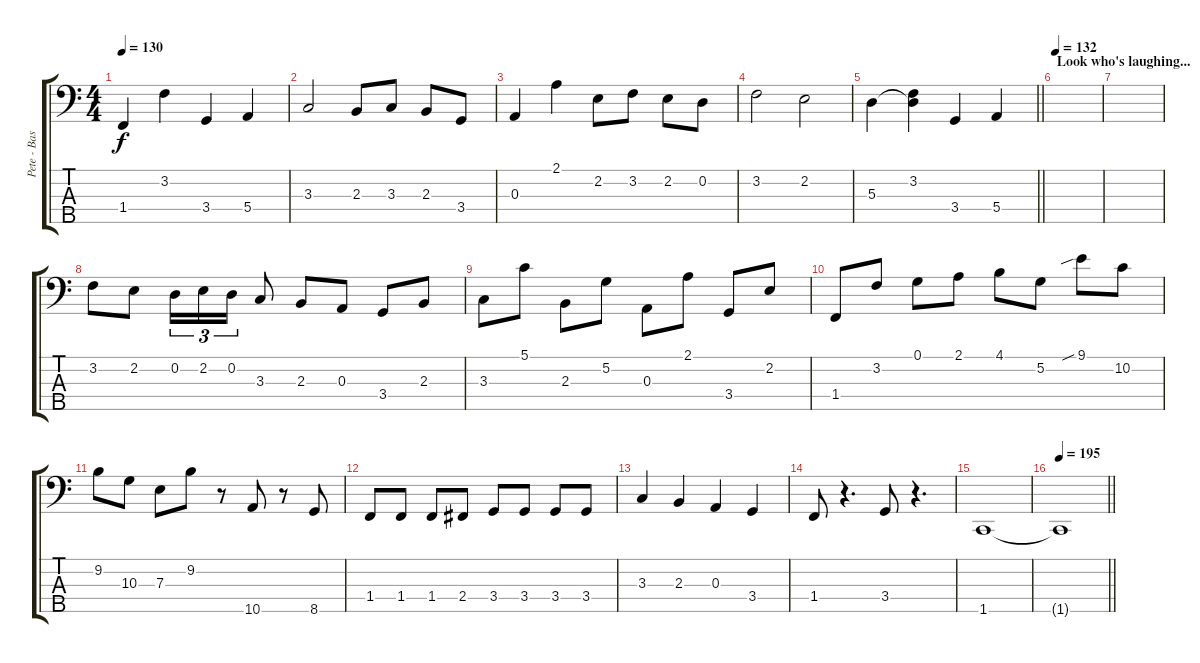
\track ("Pete - Bass" "Pete - Bas") {instrument acousticbass}
\staff {score tabs}
\tuning (G2 D2 A1 E1 B0) {hide}
\ts (4 4)
\tempo 130
\clef f4
\ks c
1.4.4{dy f} 3.2.4 3.4.4 5.4.4 |
3.3.2 2.3.8 3.3.8 2.3.8 3.4.8 |
0.3.4 2.1.4 2.2.8 3.2.8 2.2.8 0.2.8 |
3.2.2 2.2.2 |
\barLineRight lightlight
5.3.4 (3.2 5.3{t}).4 3.4.4 5.4.4 |
\section ("" "Look who's laughing...")
\tempo 132
|
|
3.2.8 2.2.8 0.2.16{tu (3 2)} 2.2.16{tu (3 2)} 0.2.16{tu (3 2)} 3.3.8 2.3.8 0.3.8 3.4.8 2.3.8 |
3.3.8 5.1.8 2.3.8 5.2.8 0.3.8 2.1.8 3.4.8 2.2.8 |
1.4.8 3.2.8 0.1.8 2.1.8 4.1.8 5.2.8 9.1{sib}.8 10.2.8 |
9.2.8 10.3.8 7.3.8 9.2.8 r.8 10.5.8 r.8 8.5.8 |
1.4.8 1.4.8 1.4.8 2.4.8 3.4.8 3.4.8 3.4.8 3.4.8 |
3.3.4 2.3.4 0.3.4 3.4.4 |
1.4.8 r.4{d} 3.4.8 r.4{d} |
1.5.1 |
\tempo 195
\barLineRight lightlight
1.5{t}.1
